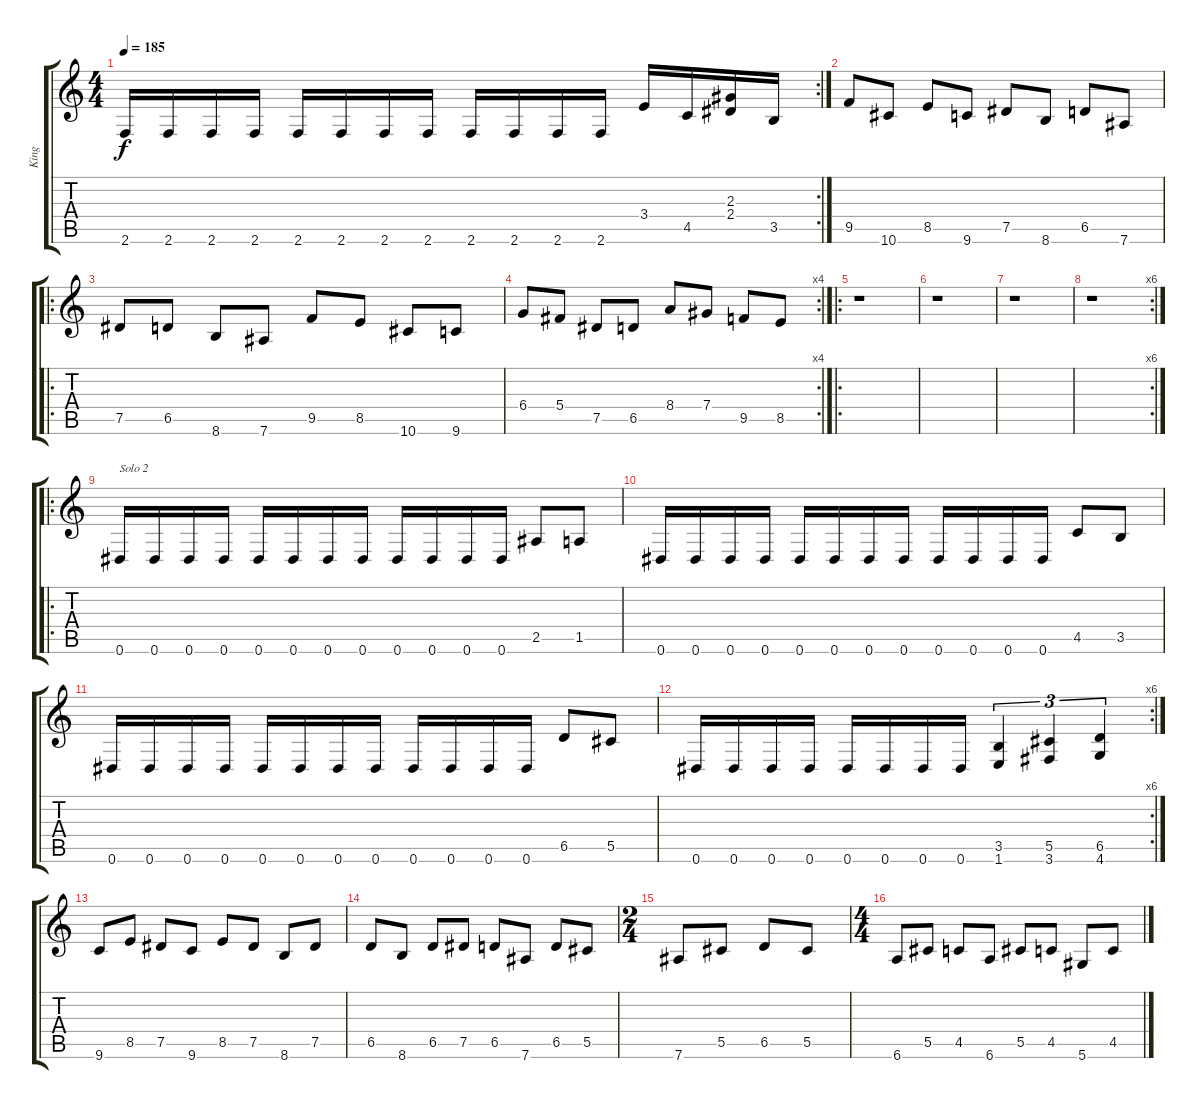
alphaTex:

\track ("King" "King") {instrument distortionguitar}
\staff {score tabs}
\tuning (Eb4 Bb3 Gb3 Db3 Ab2 Eb2) {hide}
\rc 2
\ts (4 4)
\tempo 185
\clef g2
\ks c
2.6.16{dy f} 2.6.16 2.6.16 2.6.16 2.6.16 2.6.16 2.6.16 2.6.16 2.6.16 2.6.16 2.6.16 2.6.16 3.4.16 4.5.16 (2.3 2.4).16 3.5.16 |
9.5.8 10.6.8 8.5.8 9.6.8 7.5.8 8.6.8 6.5.8 7.6.8 |
\ro
7.5.8 6.5.8 8.6.8 7.6.8 9.5.8 8.5.8 10.6.8 9.6.8 |
\rc 4
6.4.8 5.4.8 7.5.8 6.5.8 8.4.8 7.4.8 9.5.8 8.5.8 |
\ro
r.1 |
r.1 |
r.1 |
\rc 6
r.1 |
\ro
0.6.16{txt "Solo 2"} 0.6.16 0.6.16 0.6.16 0.6.16 0.6.16 0.6.16 0.6.16 0.6.16 0.6.16 0.6.16 0.6.16 2.5.8 1.5.8 |
0.6.16 0.6.16 0.6.16 0.6.16 0.6.16 0.6.16 0.6.16 0.6.16 0.6.16 0.6.16 0.6.16 0.6.16 4.5.8 3.5.8 |
0.6.16 0.6.16 0.6.16 0.6.16 0.6.16 0.6.16 0.6.16 0.6.16 0.6.16 0.6.16 0.6.16 0.6.16 6.5.8 5.5.8 |
\rc 6
0.6.16 0.6.16 0.6.16 0.6.16 0.6.16 0.6.16 0.6.16 0.6.16 (3.5 1.6).4{tu (3 2)} (5.5 3.6).4{tu (3 2)} (6.5 4.6).4{tu (3 2)} |
9.6.8 8.5.8 7.5.8 9.6.8 8.5.8 7.5.8 8.6.8 7.5.8 |
6.5.8 8.6.8 6.5.8 7.5.8 6.5.8 7.6.8 6.5.8 5.5.8 |
\ts (2 4)
7.6.8 5.5.8 6.5.8 5.5.8 |
\ts (4 4)
6.6.8 5.5.8 4.5.8 6.6.8 5.5.8 4.5.8 5.6.8 4.5.8
